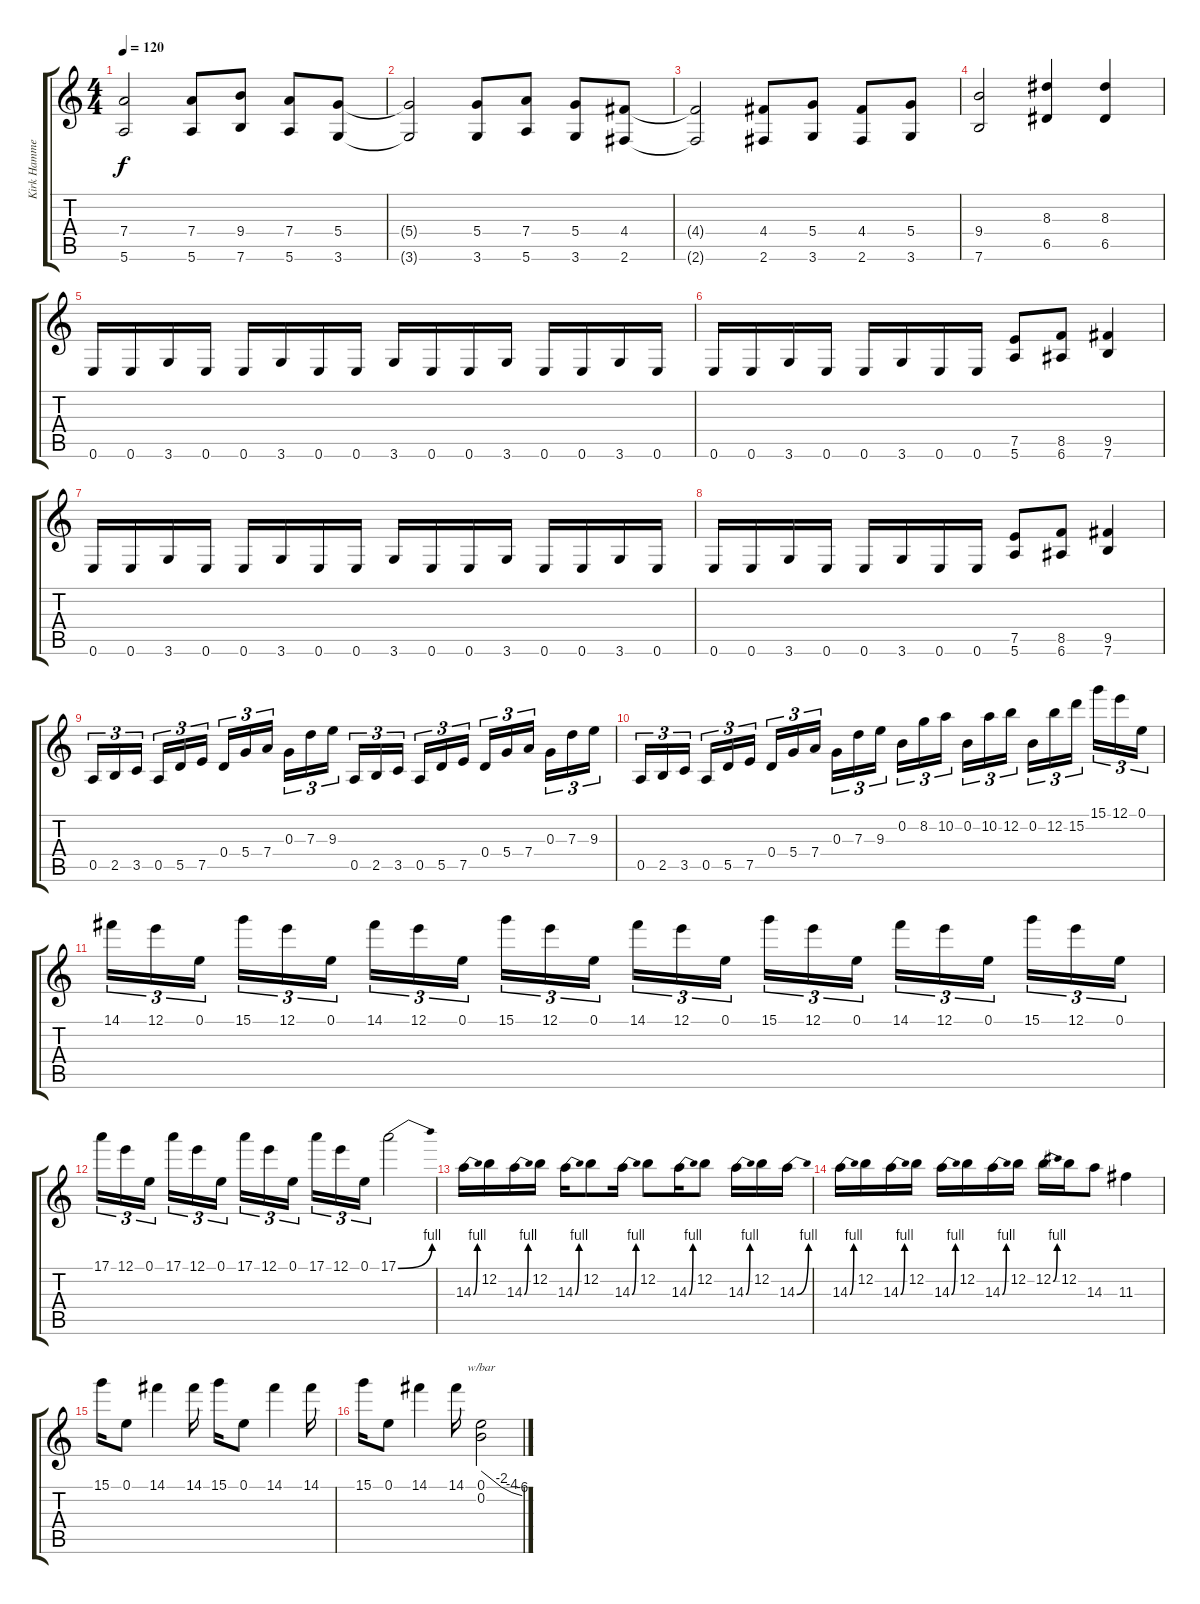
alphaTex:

\track ("Kirk Hammet" "Kirk Hamme") {instrument distortionguitar}
\staff {score tabs}
\tuning (E4 B3 G3 D3 A2 E2) {hide}
\ts (4 4)
\tempo 120
\clef g2
\ks c
(7.4 5.6).2{dy f} (7.4 5.6).8 (9.4 7.6).8 (7.4 5.6).8 (5.4 3.6).8 |
(5.4{t} 3.6{t}).2 (5.4 3.6).8 (7.4 5.6).8 (5.4 3.6).8 (4.4 2.6).8 |
(4.4{t} 2.6{t}).2 (4.4 2.6).8 (5.4 3.6).8 (4.4 2.6).8 (5.4 3.6).8 |
(9.4 7.6).2 (8.3 6.5).4 (8.3 6.5).4 |
0.6.16 0.6.16 3.6.16 0.6.16 0.6.16 3.6.16 0.6.16 0.6.16 3.6.16 0.6.16 0.6.16 3.6.16 0.6.16 0.6.16 3.6.16 0.6.16 |
0.6.16 0.6.16 3.6.16 0.6.16 0.6.16 3.6.16 0.6.16 0.6.16 (7.5 5.6).8 (8.5 6.6).8 (9.5 7.6).4 |
0.6.16 0.6.16 3.6.16 0.6.16 0.6.16 3.6.16 0.6.16 0.6.16 3.6.16 0.6.16 0.6.16 3.6.16 0.6.16 0.6.16 3.6.16 0.6.16 |
0.6.16 0.6.16 3.6.16 0.6.16 0.6.16 3.6.16 0.6.16 0.6.16 (7.5 5.6).8 (8.5 6.6).8 (9.5 7.6).4 |
0.5.16{tu (3 2)} 2.5.16{tu (3 2)} 3.5.16{tu (3 2) beam splitsecondary} 0.5.16{tu (3 2)} 5.5.16{tu (3 2)} 7.5.16{tu (3 2)} 0.4.16{tu (3 2)} 5.4.16{tu (3 2)} 7.4.16{tu (3 2) beam splitsecondary} 0.3.16{tu (3 2)} 7.3.16{tu (3 2)} 9.3.16{tu (3 2)} 0.5.16{tu (3 2)} 2.5.16{tu (3 2)} 3.5.16{tu (3 2) beam splitsecondary} 0.5.16{tu (3 2)} 5.5.16{tu (3 2)} 7.5.16{tu (3 2)} 0.4.16{tu (3 2)} 5.4.16{tu (3 2)} 7.4.16{tu (3 2) beam splitsecondary} 0.3.16{tu (3 2)} 7.3.16{tu (3 2)} 9.3.16{tu (3 2)} |
0.5.16{tu (3 2)} 2.5.16{tu (3 2)} 3.5.16{tu (3 2) beam splitsecondary} 0.5.16{tu (3 2)} 5.5.16{tu (3 2)} 7.5.16{tu (3 2)} 0.4.16{tu (3 2)} 5.4.16{tu (3 2)} 7.4.16{tu (3 2) beam splitsecondary} 0.3.16{tu (3 2)} 7.3.16{tu (3 2)} 9.3.16{tu (3 2)} 0.2.16{tu (3 2)} 8.2.16{tu (3 2)} 10.2.16{tu (3 2) beam splitsecondary} 0.2.16{tu (3 2)} 10.2.16{tu (3 2)} 12.2.16{tu (3 2)} 0.2.16{tu (3 2)} 12.2.16{tu (3 2)} 15.2.16{tu (3 2) beam splitsecondary} 15.1.16{tu (3 2)} 12.1.16{tu (3 2)} 0.1.16{tu (3 2)} |
14.1.16{tu (3 2)} 12.1.16{tu (3 2)} 0.1.16{tu (3 2) beam splitsecondary} 15.1.16{tu (3 2)} 12.1.16{tu (3 2)} 0.1.16{tu (3 2)} 14.1.16{tu (3 2)} 12.1.16{tu (3 2)} 0.1.16{tu (3 2) beam splitsecondary} 15.1.16{tu (3 2)} 12.1.16{tu (3 2)} 0.1.16{tu (3 2)} 14.1.16{tu (3 2)} 12.1.16{tu (3 2)} 0.1.16{tu (3 2) beam splitsecondary} 15.1.16{tu (3 2)} 12.1.16{tu (3 2)} 0.1.16{tu (3 2)} 14.1.16{tu (3 2)} 12.1.16{tu (3 2)} 0.1.16{tu (3 2) beam splitsecondary} 15.1.16{tu (3 2)} 12.1.16{tu (3 2)} 0.1.16{tu (3 2)} |
17.1.16{tu (3 2)} 12.1.16{tu (3 2)} 0.1.16{tu (3 2) beam splitsecondary} 17.1.16{tu (3 2)} 12.1.16{tu (3 2)} 0.1.16{tu (3 2)} 17.1.16{tu (3 2)} 12.1.16{tu (3 2)} 0.1.16{tu (3 2) beam splitsecondary} 17.1.16{tu (3 2)} 12.1.16{tu (3 2)} 0.1.16{tu (3 2)} 17.1{be (bend 0 0 60 4)}.2 |
14.3{be (bend 0 0 60 4)}.16 12.2.16 14.3{be (bend 0 0 60 4)}.16 12.2.16 14.3{be (bend 0 0 60 4)}.16 12.2.8 14.3{be (bend 0 0 60 4)}.16 12.2.8 14.3{be (bend 0 0 60 4)}.16 12.2.8 14.3{be (bend 0 0 60 4)}.16 12.2.16 14.3{be (bend 0 0 60 4)}.16 |
14.3{be (bend 0 0 60 4)}.16 12.2.16 14.3{be (bend 0 0 60 4)}.16 12.2.16 14.3{be (bend 0 0 60 4)}.16 12.2.16 14.3{be (bend 0 0 60 4)}.16 12.2.16 12.2{be (bend 0 0 60 4)}.16 12.2.16 14.3.8 11.3.4 |
15.1.16 0.1.8 14.1.4 14.1.16 15.1.16 0.1.8 14.1.4 14.1.16 |
15.1.16 0.1.8 14.1.4 14.1.16 (0.1 0.2).2{tbe (custom default 0 0 30 -8 45 -16 60 -24)}
